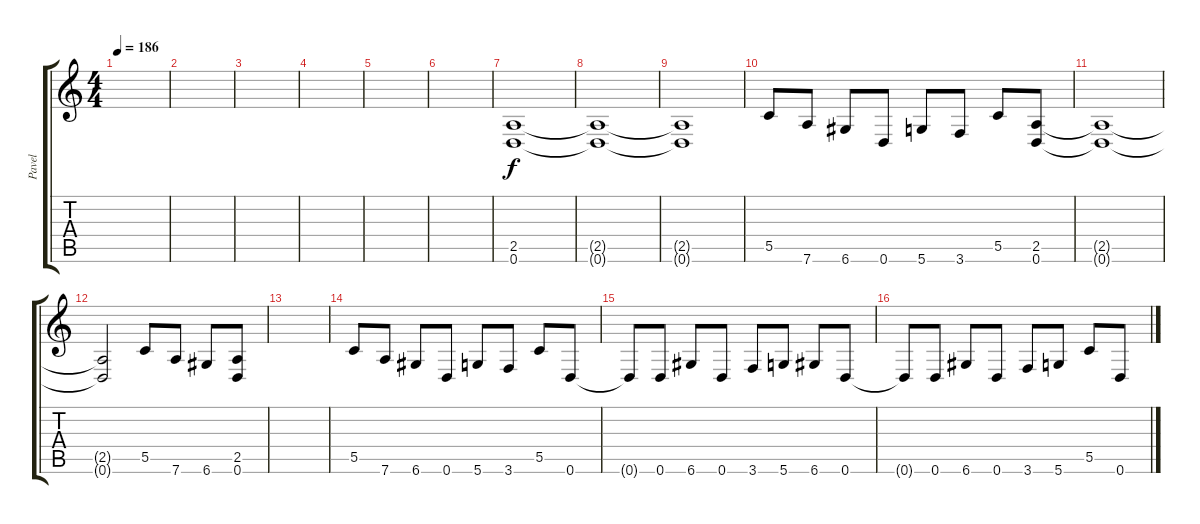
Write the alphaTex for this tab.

\track ("Pavel" "Pavel") {instrument overdrivenguitar}
\staff {score tabs}
\tuning (D4 A3 F3 C3 G2 D2) {hide}
\ts (4 4)
\tempo 186
\clef g2
\ks c
|
|
|
|
|
|
(2.5 0.6).1 |
(2.5{t} 0.6{t}).1 |
(2.5{t} 0.6{t}).1 |
5.5.8 7.6.8 6.6.8 0.6.8 5.6.8 3.6.8 5.5.8 (2.5 0.6).8 |
(2.5{t} 0.6{t}).1 |
(2.5{t} 0.6{t}).2 5.5.8 7.6.8 6.6.8 (2.5 0.6).8 |
|
5.5.8 7.6.8 6.6.8 0.6.8 5.6.8 3.6.8 5.5.8 0.6.8 |
0.6{t}.8 0.6.8 6.6.8 0.6.8 3.6.8 5.6.8 6.6.8 0.6.8 |
0.6{t}.8 0.6.8 6.6.8 0.6.8 3.6.8 5.6.8 5.5.8 0.6.8
